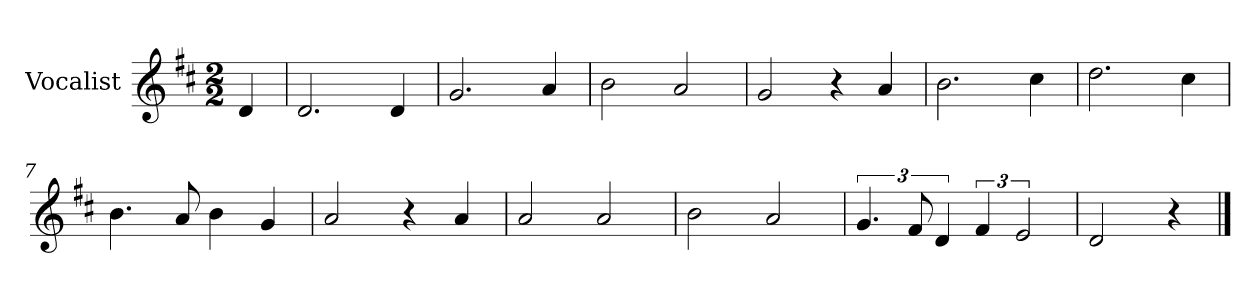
**kern
*part1
*staff1
*I"Vocalist
*k[f#c#]
*D:
*M2/2
=
4d
=1
2.d
4d
=2
2.g
4a
=3
2b
2a
=4
2g
4r
4a
=5
2.b
4cc#
=6
2.dd
4cc#
=7
4.b
8a
4b
4g
=8
2a
4r
4a
=9
2a
2a
=10
2b
2a
=11
6.g
12f#
6d
6f#
3e
=12
2d
4r
==
*-
